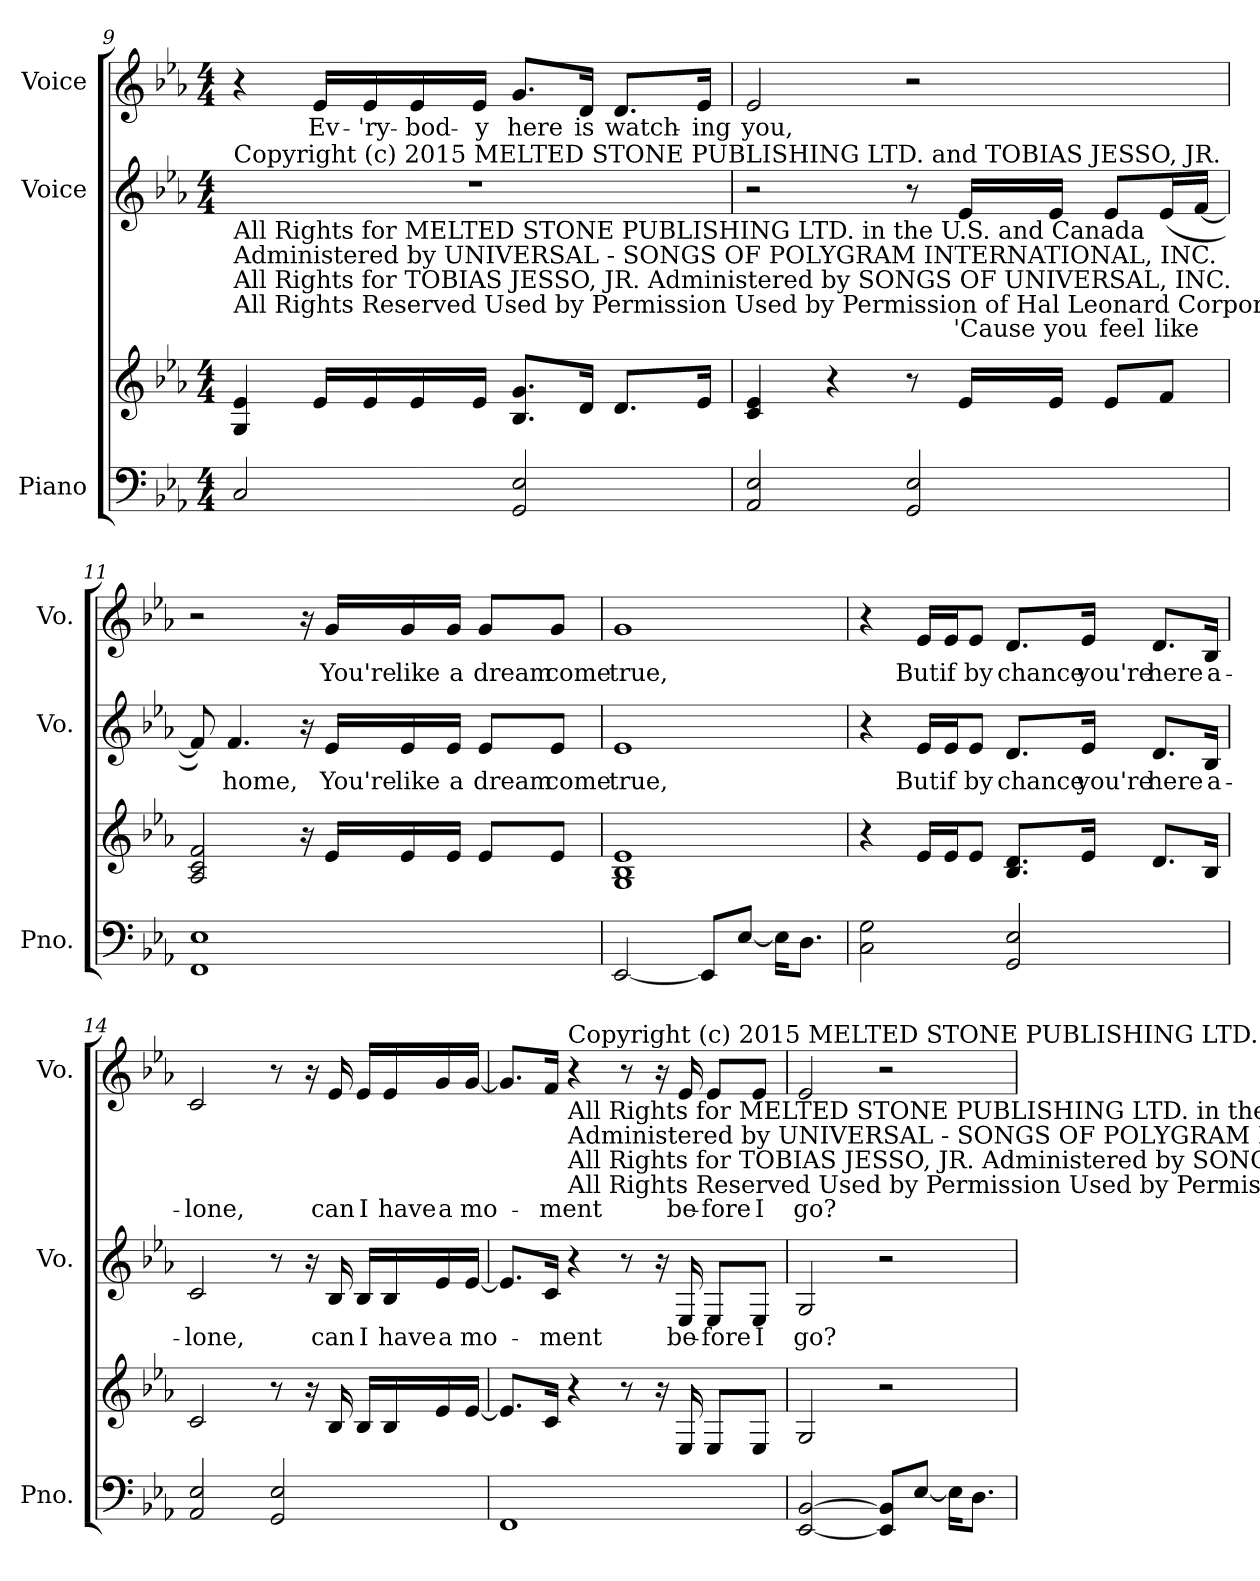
**kern	**kern	**kern	**text	**kern	**text
*part3	*part3	*part2	*part2	*part1	*part1
*staff4	*staff3	*staff2	*staff2	*staff1	*staff1
*I"Piano	*	*I"Voice	*	*I"Voice	*
*I'Pno.	*	*I'Vo.	*	*I'Vo.	*
!!LO:PB:g=z
*clefF4	*clefG2	*clefG2	*	*clefG2	*
*k[b-e-a-]	*k[b-e-a-]	*k[b-e-a-]	*	*k[b-e-a-]	*
*M4/4	*M4/4	*M4/4	*	*M4/4	*
=9	=9	=9	=9	=9	=9
!	!	!LO:TX:a:t=Copyright (c) 2015 MELTED STONE PUBLISHING LTD. and TOBIAS JESSO, JR.	!	!	!
!	!	!LO:TX:b:t=All Rights for MELTED STONE PUBLISHING LTD. in the U.S. and Canada	!	!	!
!	!	!LO:TX:b:t=Administered by UNIVERSAL - SONGS OF POLYGRAM INTERNATIONAL, INC.	!	!	!
!	!	!LO:TX:b:t=All Rights for TOBIAS JESSO, JR. Administered by SONGS OF UNIVERSAL, INC.	!	!	!
!	!	!LO:TX:b:t=All Rights Reserved Used by Permission Used by Permission of Hal Leonard Corporation	!	!	!
2C/	4G/ 4e-/	1r	.	4r	.
!	!	!	!	!	!LO:LY:b
.	16e-/LL	.	.	16e-/LL	Ev-
!	!	!	!	!	!LO:LY:b
.	16e-/	.	.	16e-/	-'ry-
!	!	!	!	!	!LO:LY:b
.	16e-/	.	.	16e-/	-bod-
!	!	!	!	!	!LO:LY:b
.	16e-/JJ	.	.	16e-/JJ	-y
!	!	!	!	!	!LO:LY:b
2GG/ 2E-/	8.B-/ 8.g/L	.	.	8.g/L	here
!	!	!	!	!	!LO:LY:b
.	16d/Jk	.	.	16d/Jk	is
!	!	!	!	!	!LO:LY:b
.	8.d/L	.	.	8.d/L	watch-
!	!	!	!	!	!LO:LY:b
.	16e-/Jk	.	.	16e-/Jk	-ing
=10	=10	=10	=10	=10	=10
!	!	!	!	!	!LO:LY:b
2AA-/ 2E-/	4c/ 4e-/	2r	.	2e-/	you,
.	4r	.	.	.	.
2GG/ 2E-/	8r	8r	.	2r	.
!	!	!	!LO:LY:b	!	!
.	16e-/LL	16e-/LL	'Cause	.	.
!	!	!	!LO:LY:b	!	!
.	16e-/JJ	16e-/JJ	you	.	.
!	!	!	!LO:LY:b	!	!
.	8e-/L	8e-/L	feel	.	.
!	!	!	!LO:LY:b	!	!
.	8f/J	(16e-/L	like	.	.
.	.	[16f/JJ	.	.	.
!!LO:LB:g=z
=11	=11	=11	=11	=11	=11
1FF 1E-	2A-/ 2c/ 2f/	8f/])	.	2r	.
!	!	!	!LO:LY:b	!	!
.	.	4.f/	home,	.	.
.	16r	16r	.	16r	.
!	!	!	!LO:LY:b	!	!LO:LY:b
.	16e-/LL	16e-/LL	You're	16g/LL	You're
!	!	!	!LO:LY:b	!	!LO:LY:b
.	16e-/	16e-/	like	16g/	like
!	!	!	!LO:LY:b	!	!LO:LY:b
.	16e-/JJ	16e-/JJ	a	16g/JJ	a
!	!	!	!LO:LY:b	!	!LO:LY:b
.	8e-/L	8e-/L	dream	8g/L	dream
!	!	!	!LO:LY:b	!	!LO:LY:b
.	8e-/J	8e-/J	come	8g/J	come
=12	=12	=12	=12	=12	=12
!	!	!	!LO:LY:b	!	!LO:LY:b
[2EE-/	1G 1B- 1e-	1e-	true,	1g	true,
8EE-/L]	.	.	.	.	.
[8E-/J	.	.	.	.	.
16E-\KL]	.	.	.	.	.
8.D\J	.	.	.	.	.
=13	=13	=13	=13	=13	=13
2C\ 2G\	4r	4r	.	4r	.
!	!	!	!LO:LY:b	!	!LO:LY:b
.	16e-/LL	16e-/LL	But	16e-/LL	But
!	!	!	!LO:LY:b	!	!LO:LY:b
.	16e-/J	16e-/J	if	16e-/J	if
!	!	!	!LO:LY:b	!	!LO:LY:b
.	8e-/J	8e-/J	by	8e-/J	by
!	!	!	!LO:LY:b	!	!LO:LY:b
2GG/ 2E-/	8.B-/ 8.d/L	8.d/L	chance	8.d/L	chance
!	!	!	!LO:LY:b	!	!LO:LY:b
.	16e-/Jk	16e-/Jk	you're	16e-/Jk	you're
!	!	!	!LO:LY:b	!	!LO:LY:b
.	8.d/L	8.d/L	here	8.d/L	here
!	!	!	!LO:LY:b	!	!LO:LY:b
.	16B-/Jk	16B-/Jk	a-	16B-/Jk	a-
!!LO:PB:g=z
=14	=14	=14	=14	=14	=14
!	!	!	!LO:LY:b	!	!LO:LY:b
2AA-/ 2E-/	2c/	2c/	-lone,	2c/	-lone,
2GG/ 2E-/	8r	8r	.	8r	.
.	16r	16r	.	16r	.
!	!	!	!LO:LY:b	!	!LO:LY:b
.	16B-/	16B-/	can	16e-/	can
!	!	!	!LO:LY:b	!	!LO:LY:b
.	16B-/LL	16B-/LL	I	16e-/LL	I
!	!	!	!LO:LY:b	!	!LO:LY:b
.	16B-/	16B-/	have	16e-/	have
!	!	!	!LO:LY:b	!	!LO:LY:b
.	16e-/	16e-/	a	16g/	a
!	!	!	!LO:LY:b	!	!LO:LY:b
.	[16e-/JJ	[16e-/JJ	mo-	[16g/JJ	mo-
=15	=15	=15	=15	=15	=15
1FF	8.e-/L]	8.e-/L]	.	8.g/L]	.
!	!	!	!LO:LY:b	!	!LO:LY:b
.	16c/Jk	16c/Jk	-ment	16f/Jk	-ment
!	!	!	!	!LO:TX:a:t=Copyright (c) 2015 MELTED STONE PUBLISHING LTD. and TOBIAS JESSO, JR.	!
!	!	!	!	!LO:TX:b:t=All Rights for MELTED STONE PUBLISHING LTD. in the U.S. and Canada	!
!	!	!	!	!LO:TX:b:t=Administered by UNIVERSAL - SONGS OF POLYGRAM INTERNATIONAL, INC.	!
!	!	!	!	!LO:TX:b:t=All Rights for TOBIAS JESSO, JR. Administered by SONGS OF UNIVERSAL, INC.	!
!	!	!	!	!LO:TX:b:t=All Rights Reserved Used by Permission Used by Permission of Hal Leonard Corporation	!
.	4r	4r	.	4r	.
.	8r	8r	.	8r	.
.	16r	16r	.	16r	.
!	!	!	!LO:LY:b	!	!LO:LY:b
.	16E-/	16E-/	be-	16e-/	be-
!	!	!	!LO:LY:b	!	!LO:LY:b
.	8E-/L	8E-/L	-fore	8e-/L	-fore
!	!	!	!LO:LY:b	!	!LO:LY:b
.	8E-/J	8E-/J	I	8e-/J	I
=16	=16	=16	=16	=16	=16
!	!	!	!LO:LY:b	!	!LO:LY:b
[2EE-/ [2BB-/	2G/	2G/	go?	2e-/	go?
8EE-/] 8BB-/]L	2r	2r	.	2r	.
[8E-/J	.	.	.	.	.
16E-\KL]	.	.	.	.	.
8.D\J	.	.	.	.	.
=	=	=	=	=	=
*-	*-	*-	*-	*-	*-
